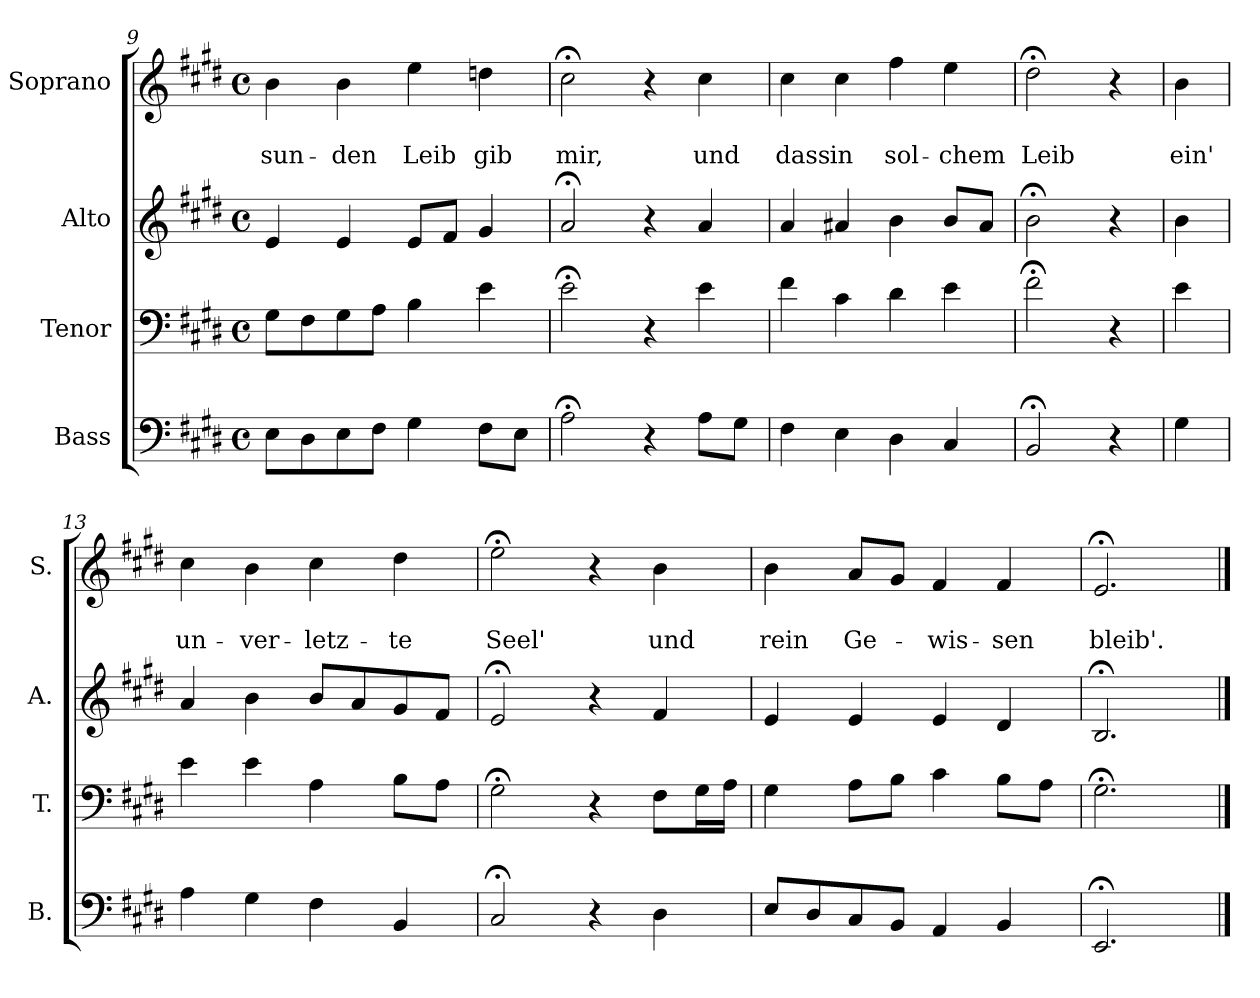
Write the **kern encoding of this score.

**kern	**kern	**kern	**kern	**text	**text
*part4	*part3	*part2	*part1	*part1	*part1
*staff4	*staff3	*staff2	*staff1	*staff1	*staff1
*I"Bass	*I"Tenor	*I"Alto	*I"Soprano	*	*
*I'B.	*I'T.	*I'A.	*I'S.	*	*
*clefF4	*clefF4	*clefG2	*clefG2	*	*
*k[f#c#g#d#]	*k[f#c#g#d#]	*k[f#c#g#d#]	*k[f#c#g#d#]	*	*
*E:	*E:	*E:	*E:	*	*
*M4/4	*M4/4	*M4/4	*M4/4	*	*
*met(c)	*met(c)	*met(c)	*met(c)	*	*
=9	=9	=9	=9	=9	=9
8E\L	8G#\L	4e/	4b\	.	-sun-
8D#\	8F#\	.	.	.	.
8E\	8G#\	4e/	4b\	.	-den
8F#\J	8A\J	.	.	.	.
4G#\	4B\	8e/L	4ee\	.	Leib
.	.	8f#/J	.	.	.
8F#\L	4e\	4g#/	4ddn\	.	gib
8E\J	.	.	.	.	.
=10	=10	=10	=10	=10	=10
2A;<\	2e;<\	2a;</	2cc#;<\	.	mir,
4r	4r	4r	4r	.	.
8A\L	4e\	4a/	4cc#\	.	und
8G#\J	.	.	.	.	.
=11	=11	=11	=11	=11	=11
4F#\	4f#\	4a/	4cc#\	.	dass
4E\	4c#\	4a#X/	4cc#\	.	in
4D#\	4d#\	4b\	4ff#\	.	sol-
4C#/	4e\	8b/L	4ee\	.	-chem
.	.	8a#/J	.	.	.
=12	=12	=12	=12	=12	=12
2BB;</	2f#;<\	2b;<\	2dd#;<\	.	Leib
4r	4r	4r	4r	.	.
!!LO:PB:g=z
=12a	=12a	=12a	=12a	=12a	=12a
4G#\	4e\	4b\	4b\	.	ein'
=13	=13	=13	=13	=13	=13
4A\	4e\	4a/	4cc#\	.	un-
4G#\	4e\	4b\	4b\	.	-ver-
4F#\	4A\	8b/L	4cc#\	.	-letz-
.	.	8a/	.	.	.
4BB/	8B\L	8g#/	4dd#\	.	-te
.	8A\J	8f#/J	.	.	.
=14	=14	=14	=14	=14	=14
2C#;</	2G#;<\	2e;</	2ee;<\	.	Seel'
4r	4r	4r	4r	.	.
4D#\	8F#\L	4f#/	4b\	.	und
.	16G#\L	.	.	.	.
.	16A\JJ	.	.	.	.
=15	=15	=15	=15	=15	=15
8E/L	4G#\	4e/	4b\	.	rein
8D#/	.	.	.	.	.
8C#/	8A\L	4e/	8a/L	.	Ge-
8BB/J	8B\J	.	8g#/J	.	.
4AA/	4c#\	4e/	4f#/	.	-wis-
4BB/	8B\L	4d#/	4f#/	.	-sen
.	8A\J	.	.	.	.
=16	=16	=16	=16	=16	=16
2.EE;</	2.G#;<\	2.B;</	2.e;</	.	bleib'.
==	==	==	==	==	==
*-	*-	*-	*-	*-	*-
